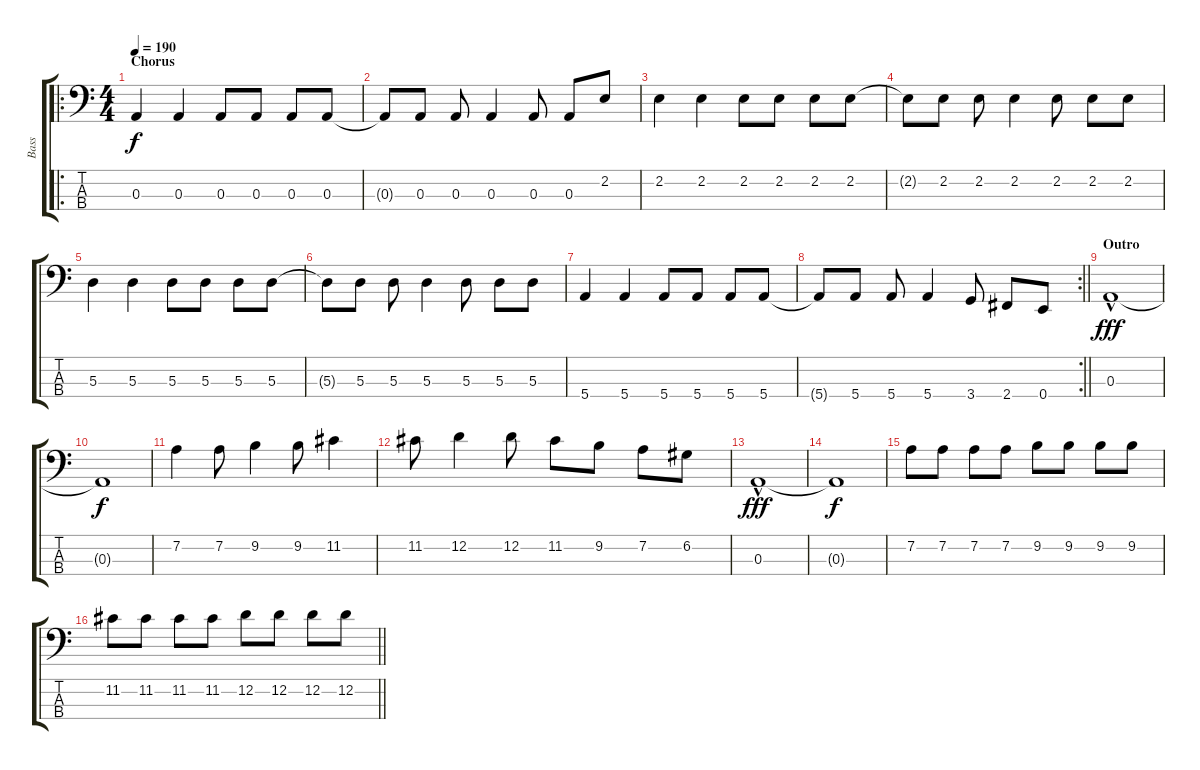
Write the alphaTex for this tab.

\track ("Bass" "Bass") {instrument electricbassfinger}
\staff {score tabs}
\tuning (G2 D2 A1 E1) {hide}
\ro
\ts (4 4)
\section ("" "Chorus")
\tempo 190
\clef f4
\ks c
0.3.4{dy f} 0.3.4 0.3.8 0.3.8 0.3.8 0.3.8 |
0.3{t}.8 0.3.8 0.3.8 0.3.4 0.3.8 0.3.8 2.2.8 |
2.2.4 2.2.4 2.2.8 2.2.8 2.2.8 2.2.8 |
2.2{t}.8 2.2.8 2.2.8 2.2.4 2.2.8 2.2.8 2.2.8 |
5.3.4 5.3.4 5.3.8 5.3.8 5.3.8 5.3.8 |
5.3{t}.8 5.3.8 5.3.8 5.3.4 5.3.8 5.3.8 5.3.8 |
5.4.4 5.4.4 5.4.8 5.4.8 5.4.8 5.4.8 |
\rc 2
\barLineRight lightlight
5.4{t}.8 5.4.8 5.4.8 5.4.4 3.4.8 2.4.8 0.4.8 |
\section ("" "Outro")
0.3{hac}.1{dy fff} |
0.3{t}.1{dy f} |
7.2.4 7.2.8 9.2.4 9.2.8 11.2.4 |
11.2.8 12.2.4 12.2.8 11.2.8 9.2.8 7.2.8 6.2.8 |
0.3{hac}.1{dy fff} |
0.3{t}.1{dy f} |
7.2.8 7.2.8 7.2.8 7.2.8 9.2.8 9.2.8 9.2.8 9.2.8 |
\barLineRight lightlight
11.2.8 11.2.8 11.2.8 11.2.8 12.2.8 12.2.8 12.2.8 12.2.8
